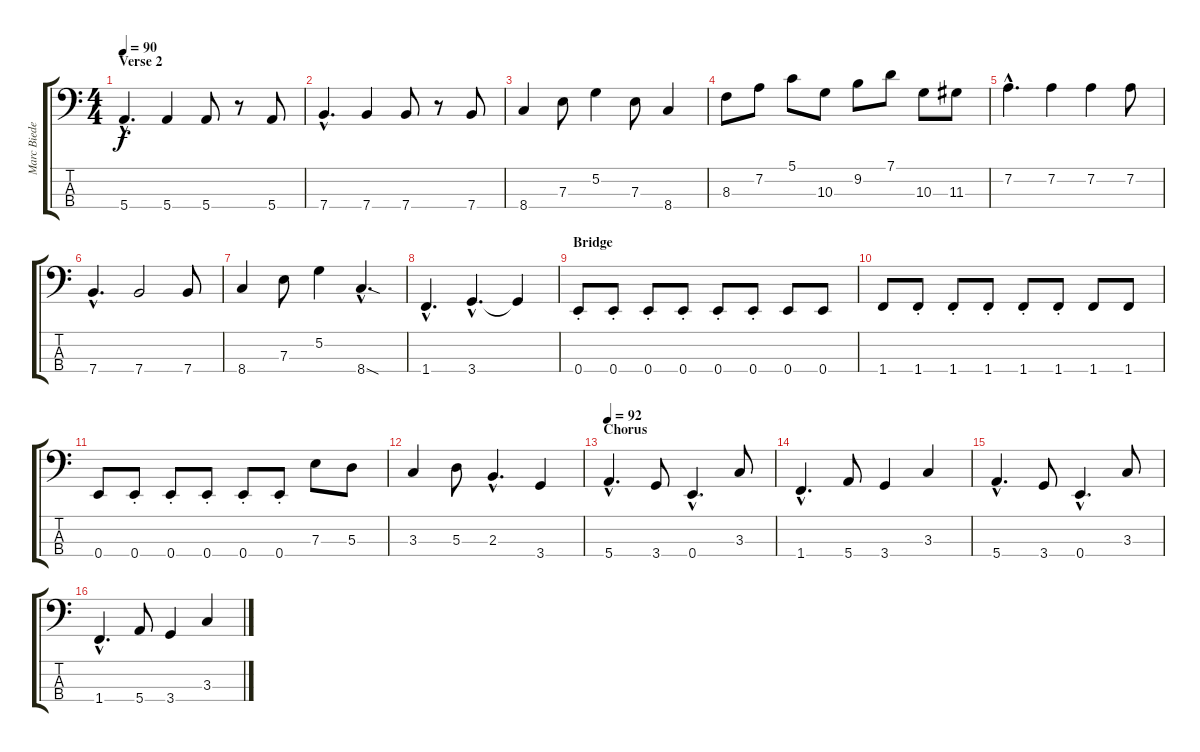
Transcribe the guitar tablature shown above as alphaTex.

\track ("Marc Biedermann" "Marc Biede") {instrument electricbasspick}
\staff {score tabs}
\tuning (G2 D2 A1 E1) {hide}
\ts (4 4)
\section ("" "Verse 2")
\tempo 90
\clef f4
\ks c
5.4{hac}.4{d dy f} 5.4.4 5.4.8 r.8 5.4.8 |
7.4{hac}.4{d} 7.4.4 7.4.8 r.8 7.4.8 |
8.4.4 7.3.8 5.2.4 7.3.8 8.4.4 |
8.3.8 7.2.8 5.1.8 10.3.8 9.2.8 7.1.8 10.3.8 11.3.8 |
7.2{hac}.4{d} 7.2.4 7.2.4 7.2.8 |
7.4{hac}.4{d} 7.4.2 7.4.8 |
8.4.4 7.3.8 5.2.4 8.4{sod hac}.4{d} |
1.4{hac}.4{d} 3.4{hac}.4{d} 3.4{t}.4 |
\section ("" "Bridge")
0.4{st}.8 0.4{st}.8 0.4{st}.8 0.4{st}.8 0.4{st}.8 0.4{st}.8 0.4.8 0.4.8 |
1.4.8 1.4{st}.8 1.4{st}.8 1.4{st}.8 1.4{st}.8 1.4{st}.8 1.4.8 1.4.8 |
0.4.8 0.4{st}.8 0.4{st}.8 0.4{st}.8 0.4{st}.8 0.4{st}.8 7.3.8 5.3.8 |
3.3.4 5.3.8 2.3{hac}.4{d} 3.4.4 |
\section ("" "Chorus")
\tempo 92
5.4{hac}.4{d} 3.4.8 0.4{hac}.4{d} 3.3.8 |
1.4{hac}.4{d} 5.4.8 3.4.4 3.3.4 |
5.4{hac}.4{d} 3.4.8 0.4{hac}.4{d} 3.3.8 |
1.4{hac}.4{d} 5.4.8 3.4.4 3.3.4
